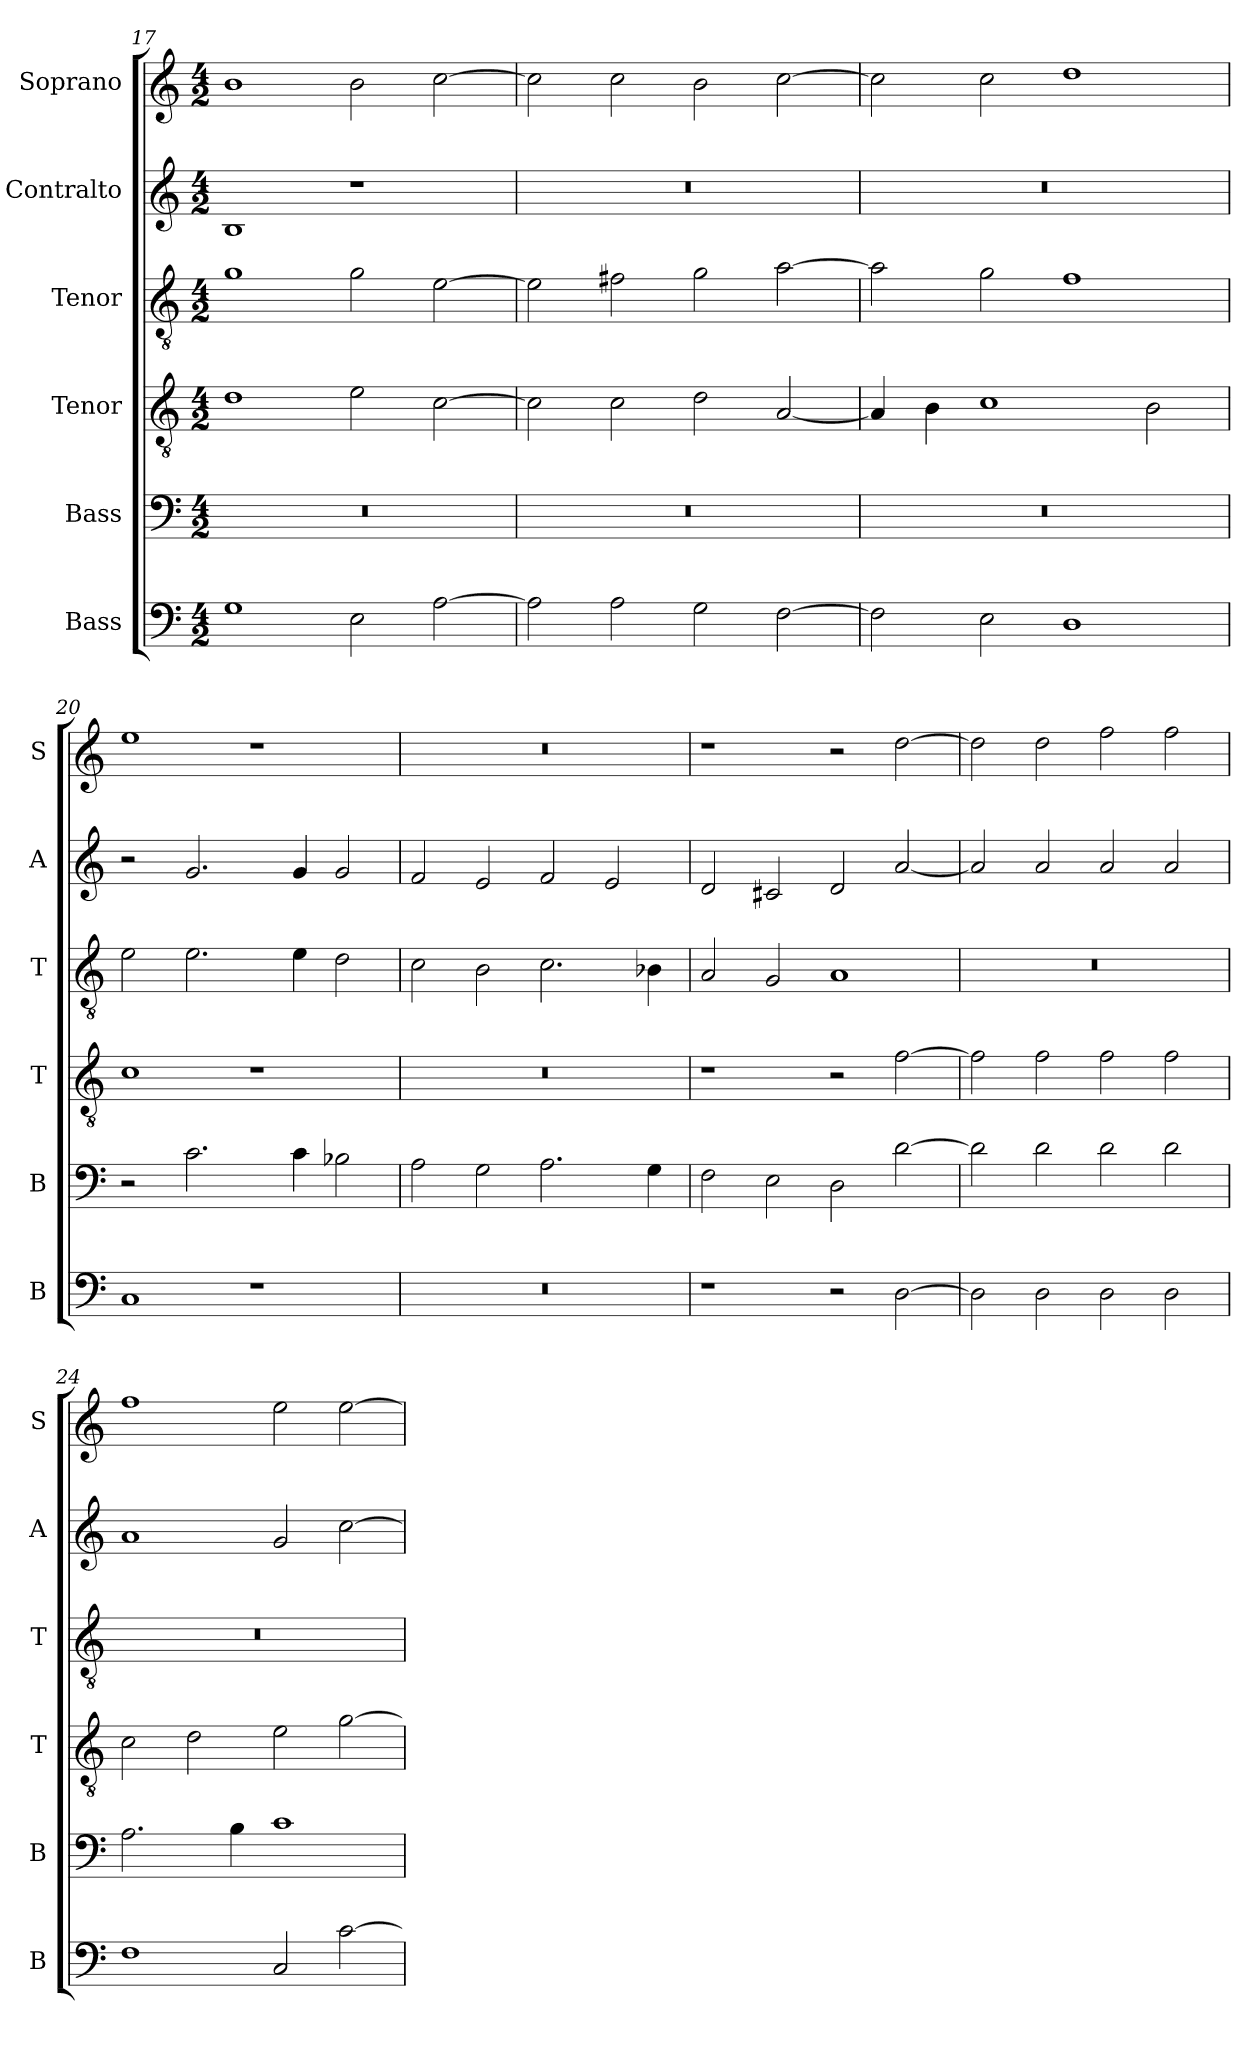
**kern	**kern	**kern	**kern	**kern	**kern
*part6	*part5	*part4	*part3	*part2	*part1
*staff6	*staff5	*staff4	*staff3	*staff2	*staff1
*I"Bass	*I"Bass	*I"Tenor	*I"Tenor	*I"Contralto	*I"Soprano
*I'B	*I'B	*I'T	*I'T	*I'A	*I'S
*clefF4	*clefF4	*clefGv2	*clefGv2	*clefG2	*clefG2
*k[]	*k[]	*k[]	*k[]	*k[]	*k[]
*C:ion	*C:ion	*C:ion	*C:ion	*C:ion	*C:ion
*M4/2	*M4/2	*M4/2	*M4/2	*M4/2	*M4/2
=17	=17	=17	=17	=17	=17
1G	0r	1d	1g	1B	1b
2E	.	2e	2g	1r	2b
[2A	.	[2c	[2e	.	[2cc
=18	=18	=18	=18	=18	=18
2A]	0r	2c]	2e]	0r	2cc]
2A	.	2c	2f#X	.	2cc
2G	.	2d	2g	.	2b
[2F	.	[2A	[2a	.	[2cc
=19	=19	=19	=19	=19	=19
2F]	0r	4A]	2a]	0r	2cc]
.	.	4B	.	.	.
2E	.	1c	2g	.	2cc
1D	.	.	1f	.	1dd
.	.	2B	.	.	.
=20	=20	=20	=20	=20	=20
1C	2r	1c	2e	2r	1ee
.	2.c	.	2.e	2.g	.
1r	.	1r	.	.	1r
.	4c	.	4e	4g	.
.	2B-X	.	2d	2g	.
=21	=21	=21	=21	=21	=21
0r	2A	0r	2c	2f	0r
.	2G	.	2B	2e	.
.	2.A	.	2.c	2f	.
.	.	.	.	2e	.
.	4G	.	4B-X	.	.
=22	=22	=22	=22	=22	=22
1r	2F	1r	2A	2d	1r
.	2E	.	2G	2c#X	.
2r	2D	2r	1A	2d	2r
[2D	[2d	[2f	.	[2a	[2dd
=23	=23	=23	=23	=23	=23
2D]	2d]	2f]	0r	2a]	2dd]
2D	2d	2f	.	2a	2dd
2D	2d	2f	.	2a	2ff
2D	2d	2f	.	2a	2ff
=24	=24	=24	=24	=24	=24
1F	2.A	2c	0r	1a	1ff
.	.	2d	.	.	.
.	4B	.	.	.	.
2C	1c	2e	.	2g	2ee
[2c	.	[2g	.	[2cc	[2ee
=	=	=	=	=	=
*-	*-	*-	*-	*-	*-
